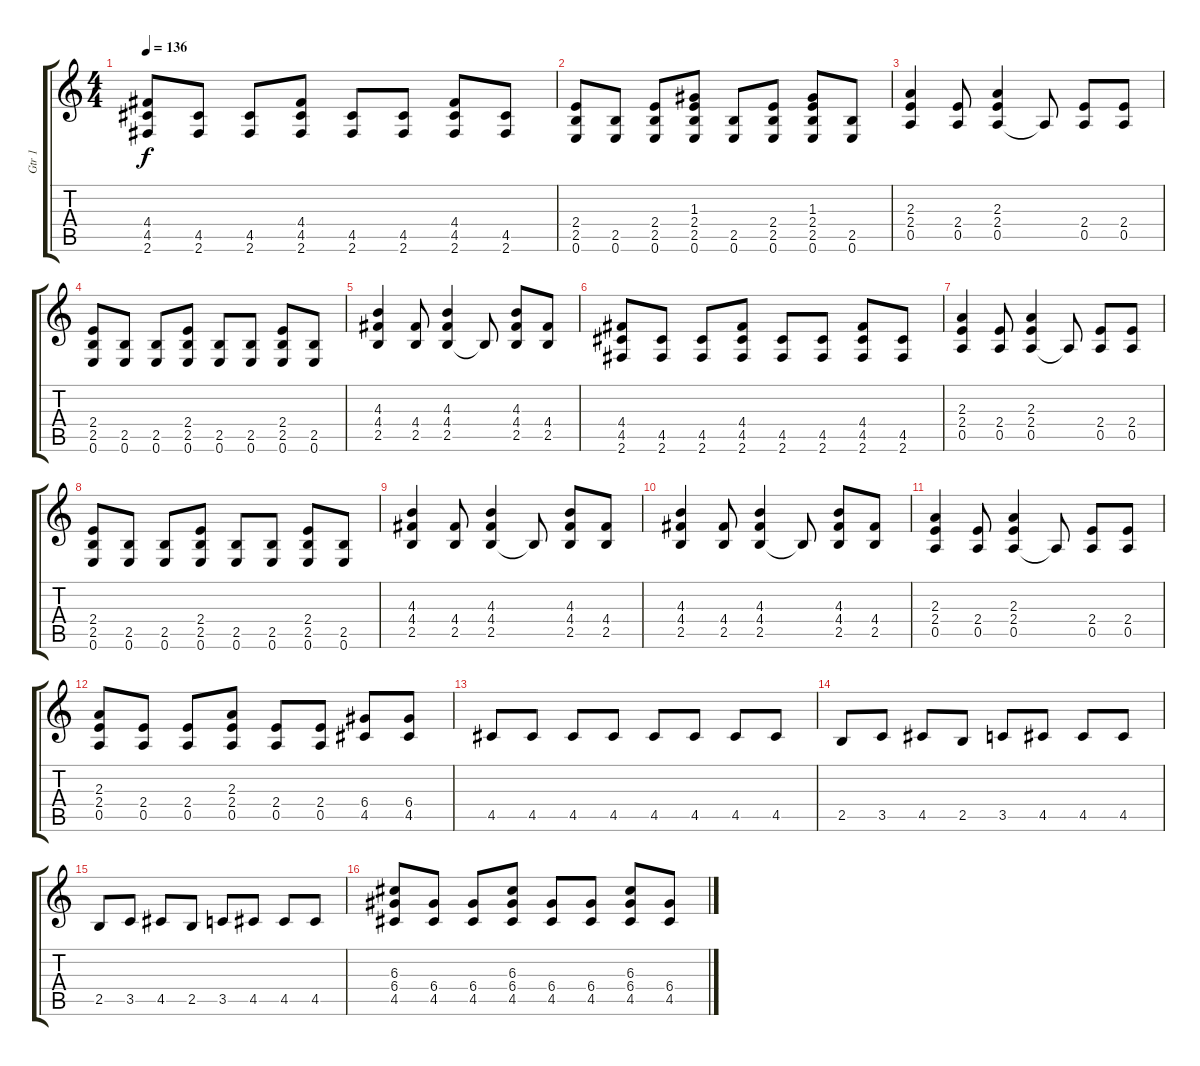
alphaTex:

\track ("Gtr 1" "Gtr 1") {instrument distortionguitar}
\staff {score tabs}
\tuning (E4 B3 G3 D3 A2 E2) {hide}
\ts (4 4)
\tempo 136
\clef g2
\ks c
(4.4 4.5 2.6).8{dy f} (4.5 2.6).8 (4.5 2.6).8 (4.4 4.5 2.6).8 (4.5 2.6).8 (4.5 2.6).8 (4.4 4.5 2.6).8 (4.5 2.6).8 |
(2.4 2.5 0.6).8 (2.5 0.6).8 (2.4 2.5 0.6).8 (1.3 2.4 2.5 0.6).8 (2.5 0.6).8 (2.4 2.5 0.6).8 (1.3 2.4 2.5 0.6).8 (2.5 0.6).8 |
(2.3 2.4 0.5).4 (2.4 0.5).8 (2.3 2.4 0.5).4 0.5{t}.8 (2.4 0.5).8 (2.4 0.5).8 |
(2.4 2.5 0.6).8 (2.5 0.6).8 (2.5 0.6).8 (2.4 2.5 0.6).8 (2.5 0.6).8 (2.5 0.6).8 (2.4 2.5 0.6).8 (2.5 0.6).8 |
(4.3 4.4 2.5).4 (4.4 2.5).8 (4.3 4.4 2.5).4 2.5{t}.8 (4.3 4.4 2.5).8 (4.4 2.5).8 |
(4.4 4.5 2.6).8 (4.5 2.6).8 (4.5 2.6).8 (4.4 4.5 2.6).8 (4.5 2.6).8 (4.5 2.6).8 (4.4 4.5 2.6).8 (4.5 2.6).8 |
(2.3 2.4 0.5).4 (2.4 0.5).8 (2.3 2.4 0.5).4 0.5{t}.8 (2.4 0.5).8 (2.4 0.5).8 |
(2.4 2.5 0.6).8 (2.5 0.6).8 (2.5 0.6).8 (2.4 2.5 0.6).8 (2.5 0.6).8 (2.5 0.6).8 (2.4 2.5 0.6).8 (2.5 0.6).8 |
(4.3 4.4 2.5).4 (4.4 2.5).8 (4.3 4.4 2.5).4 2.5{t}.8 (4.3 4.4 2.5).8 (4.4 2.5).8 |
(4.3 4.4 2.5).4 (4.4 2.5).8 (4.3 4.4 2.5).4 2.5{t}.8 (4.3 4.4 2.5).8 (4.4 2.5).8 |
(2.3 2.4 0.5).4 (2.4 0.5).8 (2.3 2.4 0.5).4 0.5{t}.8 (2.4 0.5).8 (2.4 0.5).8 |
(2.3 2.4 0.5).8 (2.4 0.5).8 (2.4 0.5).8 (2.3 2.4 0.5).8 (2.4 0.5).8 (2.4 0.5).8 (6.4 4.5).8 (6.4 4.5).8 |
4.5.8 4.5.8 4.5.8 4.5.8 4.5.8 4.5.8 4.5.8 4.5.8 |
2.5.8 3.5.8 4.5.8 2.5.8 3.5.8 4.5.8 4.5.8 4.5.8 |
2.5.8 3.5.8 4.5.8 2.5.8 3.5.8 4.5.8 4.5.8 4.5.8 |
(6.3 6.4 4.5).8 (6.4 4.5).8 (6.4 4.5).8 (6.3 6.4 4.5).8 (6.4 4.5).8 (6.4 4.5).8 (6.3 6.4 4.5).8 (6.4 4.5).8
